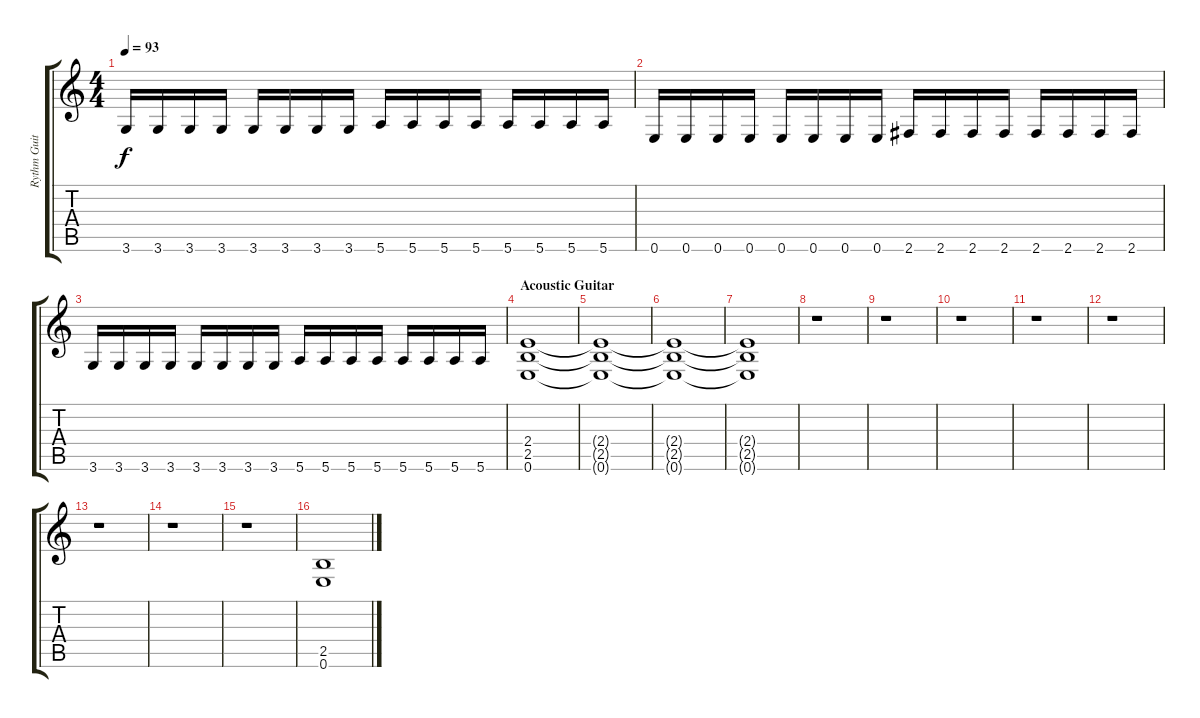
\track ("Rythm Guitar" "Rythm Guit") {instrument distortionguitar}
\staff {score tabs}
\tuning (E4 B3 G3 D3 A2 E2) {hide}
\ts (4 4)
\tempo 93
\clef g2
\ks c
3.6.16{dy f} 3.6.16 3.6.16 3.6.16 3.6.16 3.6.16 3.6.16 3.6.16 5.6.16 5.6.16 5.6.16 5.6.16 5.6.16 5.6.16 5.6.16 5.6.16 |
0.6.16 0.6.16 0.6.16 0.6.16 0.6.16 0.6.16 0.6.16 0.6.16 2.6.16 2.6.16 2.6.16 2.6.16 2.6.16 2.6.16 2.6.16 2.6.16 |
3.6.16 3.6.16 3.6.16 3.6.16 3.6.16 3.6.16 3.6.16 3.6.16 5.6.16 5.6.16 5.6.16 5.6.16 5.6.16 5.6.16 5.6.16 5.6.16 |
\section ("" "Acoustic Guitar")
(2.4 2.5 0.6).1{volume 5} |
(2.4{t} 2.5{t} 0.6{t}).1 |
(2.4{t} 2.5{t} 0.6{t}).1 |
(2.4{t} 2.5{t} 0.6{t}).1 |
r.1 |
r.1 |
r.1 |
r.1 |
r.1 |
r.1 |
r.1 |
r.1 |
(2.5 0.6).1{volume 14}
